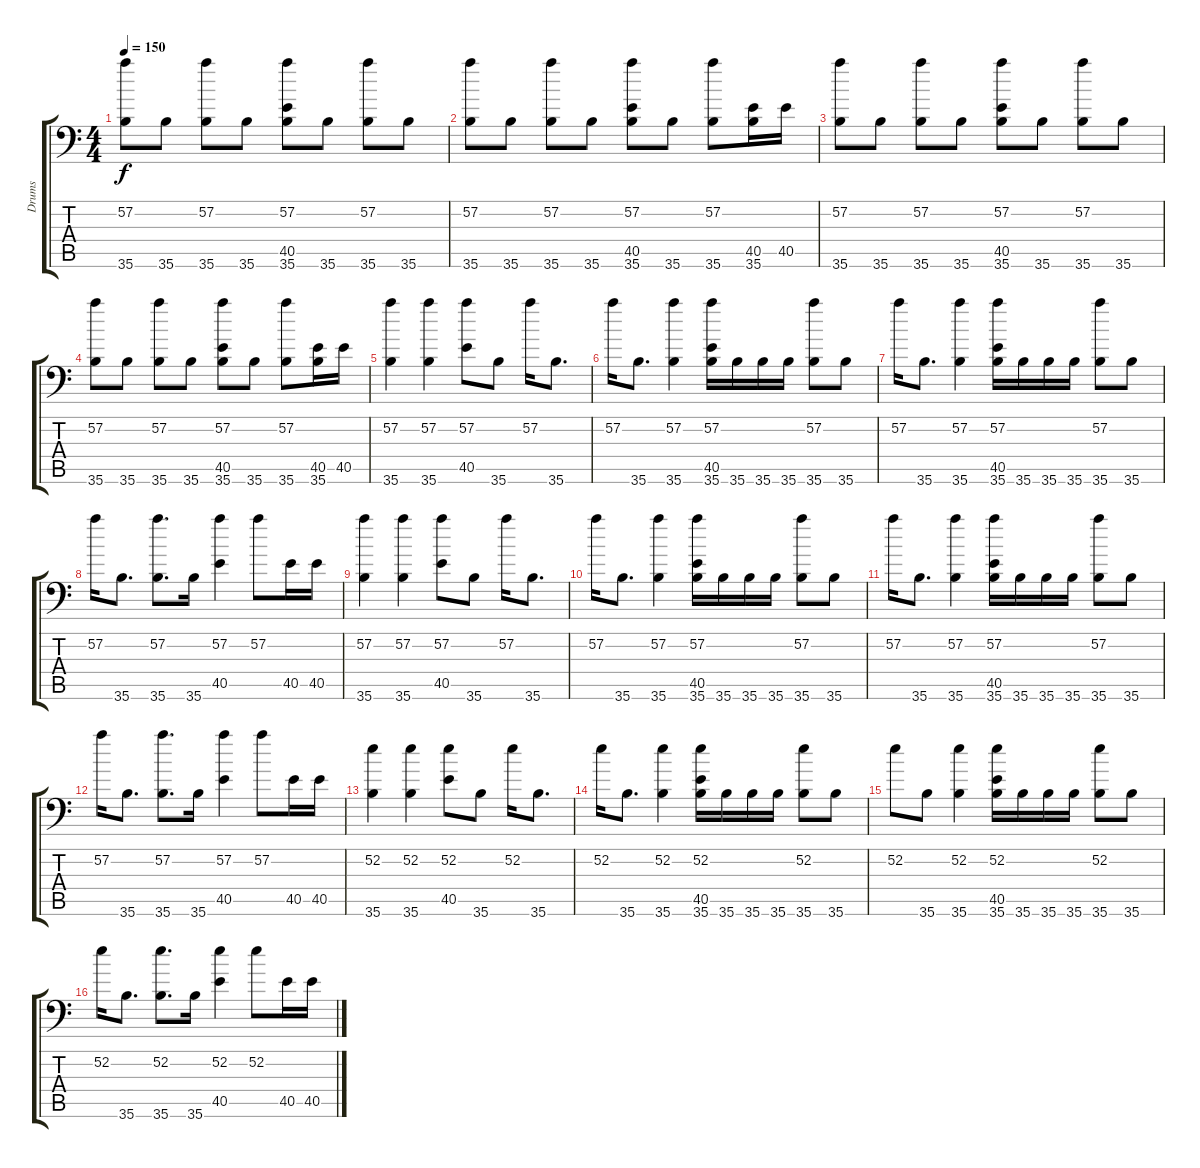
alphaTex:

\track ("Drums" "Drums") {instrument acousticgrandpiano}
\staff {score tabs}
\tuning (C-1 C-1 C-1 C-1 C-1 C-1) {hide}
\ts (4 4)
\tempo 150
\clef f4
\ks c
(57.2 35.6).8{dy f} 35.6.8 (57.2 35.6).8 35.6.8 (57.2 40.5 35.6).8 35.6.8 (57.2 35.6).8 35.6.8 |
(57.2 35.6).8 35.6.8 (57.2 35.6).8 35.6.8 (57.2 40.5 35.6).8 35.6.8 (57.2 35.6).8 (40.5 35.6).16 40.5.16 |
(57.2 35.6).8 35.6.8 (57.2 35.6).8 35.6.8 (57.2 40.5 35.6).8 35.6.8 (57.2 35.6).8 35.6.8 |
(57.2 35.6).8 35.6.8 (57.2 35.6).8 35.6.8 (57.2 40.5 35.6).8 35.6.8 (57.2 35.6).8 (40.5 35.6).16 40.5.16 |
(57.2 35.6).4 (57.2 35.6).4 (57.2 40.5).8 35.6.8 57.2.16 35.6.8{d} |
57.2.16 35.6.8{d} (57.2 35.6).4 (57.2 40.5 35.6).16 35.6.16 35.6.16 35.6.16 (57.2 35.6).8 35.6.8 |
57.2.16 35.6.8{d} (57.2 35.6).4 (57.2 40.5 35.6).16 35.6.16 35.6.16 35.6.16 (57.2 35.6).8 35.6.8 |
57.2.16 35.6.8{d} (57.2 35.6).8{d} 35.6.16 (57.2 40.5).4 57.2.8 40.5.16 40.5.16 |
(57.2 35.6).4 (57.2 35.6).4 (57.2 40.5).8 35.6.8 57.2.16 35.6.8{d} |
57.2.16 35.6.8{d} (57.2 35.6).4 (57.2 40.5 35.6).16 35.6.16 35.6.16 35.6.16 (57.2 35.6).8 35.6.8 |
57.2.16 35.6.8{d} (57.2 35.6).4 (57.2 40.5 35.6).16 35.6.16 35.6.16 35.6.16 (57.2 35.6).8 35.6.8 |
57.2.16 35.6.8{d} (57.2 35.6).8{d} 35.6.16 (57.2 40.5).4 57.2.8 40.5.16 40.5.16 |
(52.2 35.6).4 (52.2 35.6).4 (52.2 40.5).8 35.6.8 52.2.16 35.6.8{d} |
52.2.16 35.6.8{d} (52.2 35.6).4 (52.2 40.5 35.6).16 35.6.16 35.6.16 35.6.16 (52.2 35.6).8 35.6.8 |
52.2.8 35.6.8 (52.2 35.6).4 (52.2 40.5 35.6).16 35.6.16 35.6.16 35.6.16 (52.2 35.6).8 35.6.8 |
52.2.16 35.6.8{d} (52.2 35.6).8{d} 35.6.16 (52.2 40.5).4 52.2.8 40.5.16 40.5.16
